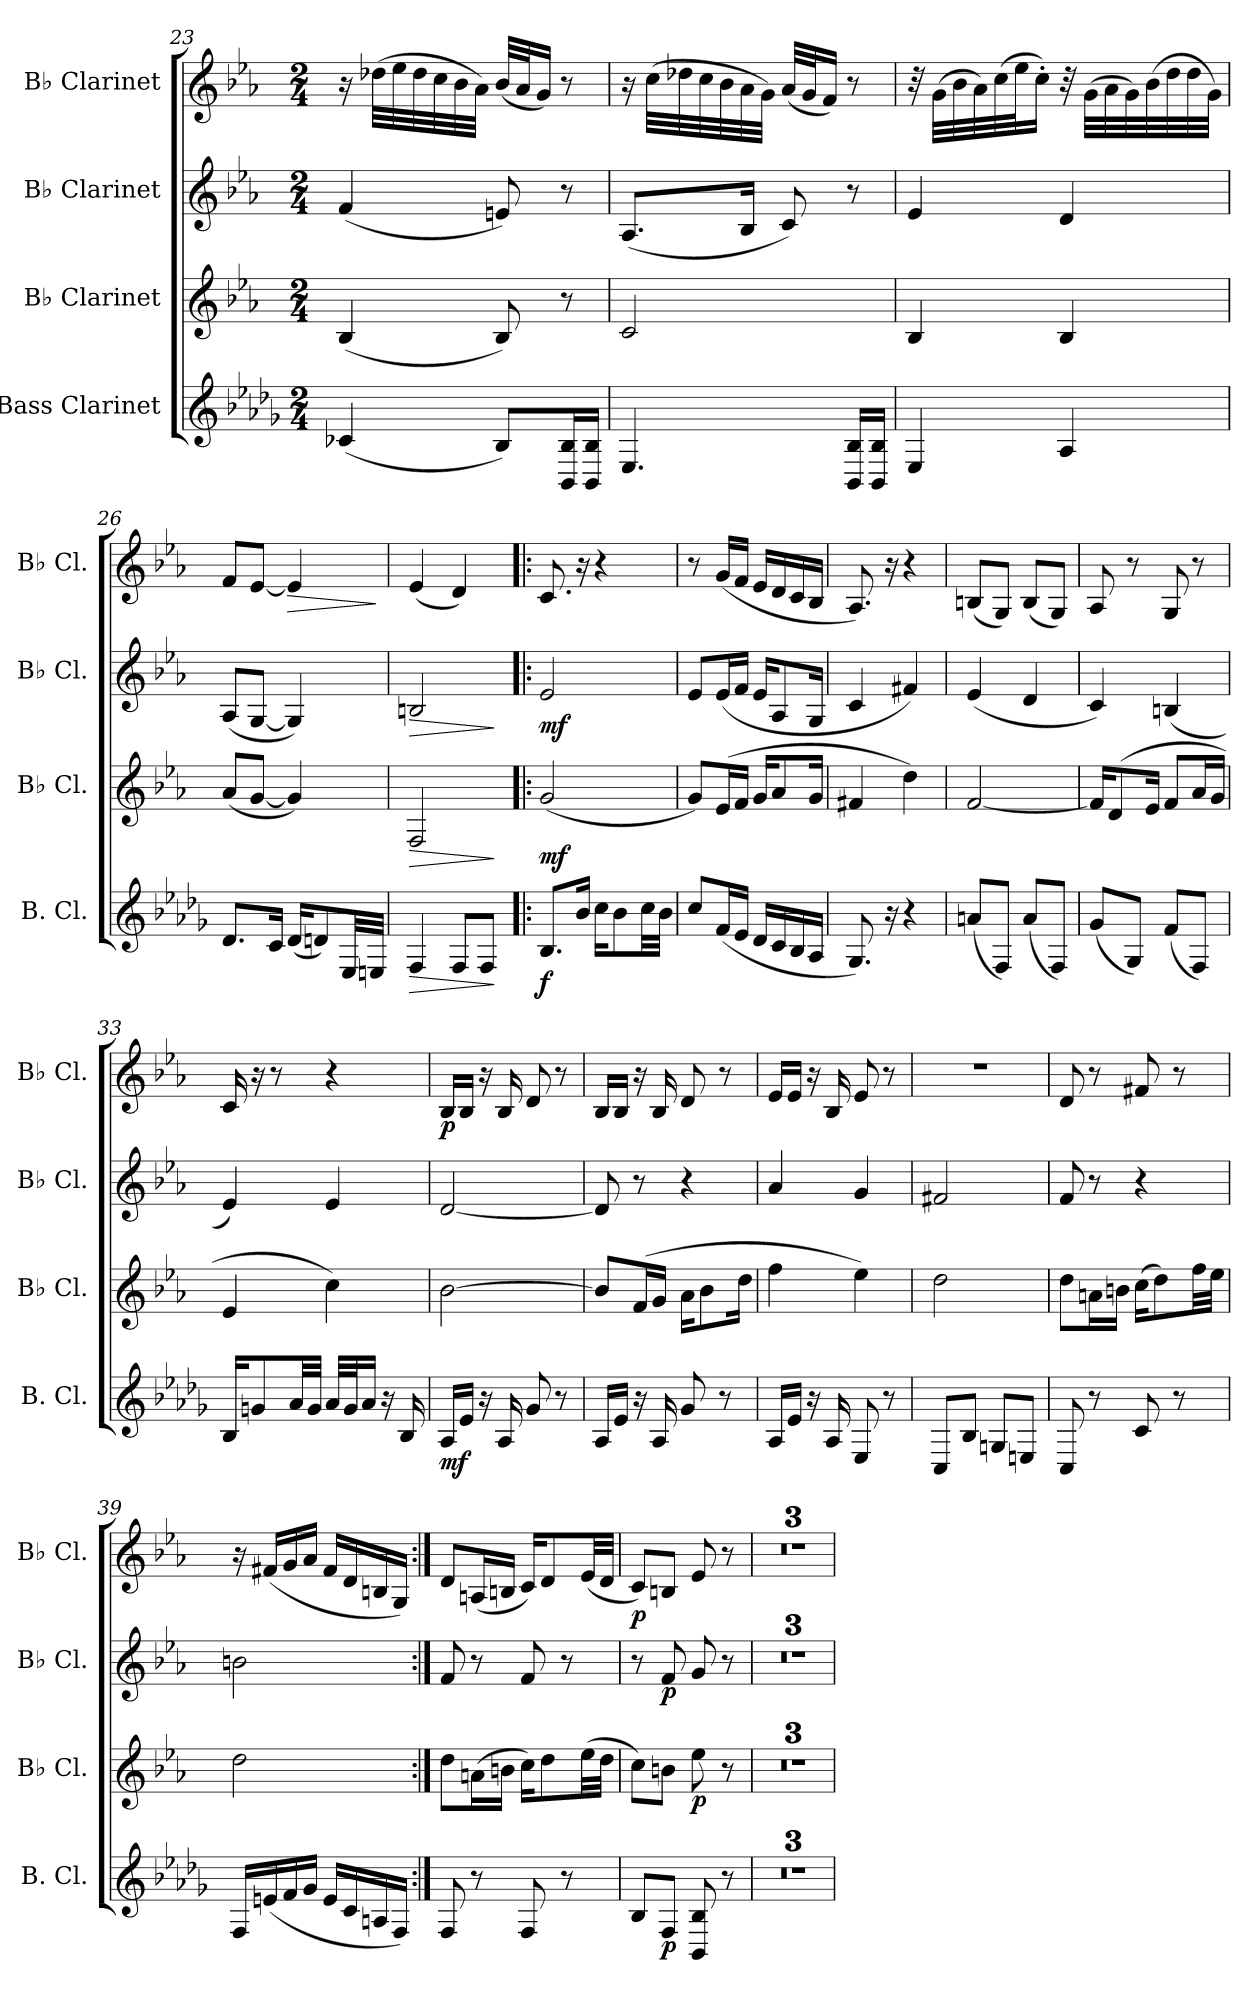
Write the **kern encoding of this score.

**kern	**dynam	**kern	**dynam	**kern	**dynam	**kern	**dynam
*part4	*part4	*part3	*part3	*part2	*part2	*part1	*part1
*staff4	*staff4	*staff3	*staff3	*staff2	*staff2	*staff1	*staff1
*I"Bass Clarinet	*	*I"B♭ Clarinet	*	*I"B♭ Clarinet	*	*I"B♭ Clarinet	*
*I'B. Cl.	*	*I'B♭ Cl.	*	*I'B♭ Cl.	*	*I'B♭ Cl.	*
!!LO:PB:g=z
*clefG2	*	*clefG2	*	*clefG2	*	*clefG2	*
*ITrd8c14	*	*ITrd1c2	*	*ITrd1c2	*	*ITrd1c2	*
*k[b-e-a-d-g-]	*	*k[b-e-a-d-g-]	*	*k[b-e-a-d-g-]	*	*k[b-e-a-d-g-]	*
*M2/4	*	*M2/4	*	*M2/4	*	*M2/4	*
=23	=23	=23	=23	=23	=23	=23	=23
(<4C-X/	.	(<4A-/	.	(<4e-/	.	16r	.
.	.	.	.	.	.	(>32cc-X\LLL	.
.	.	.	.	.	.	32dd-\	.
.	.	.	.	.	.	32cc-\	.
.	.	.	.	.	.	32b-\	.
.	.	.	.	.	.	32a-\	.
.	.	.	.	.	.	32g-\JJJ)	.
8BB-/L)	.	8A-/)	.	8dn/)	.	(<32a-/LLL	.
.	.	.	.	.	.	32g-/J	.
.	.	.	.	.	.	16f/JJ)	.
16BBB-/ 16BB-/L	.	8r	.	8r	.	8r	.
16BBB-/ 16BB-/JJ	.	.	.	.	.	.	.
=24	=24	=24	=24	=24	=24	=24	=24
4.EE-/	.	2B-/	.	(<8.G-/L	.	16r	.
.	.	.	.	.	.	(>32b-\LLL	.
.	.	.	.	.	.	32cc-X\	.
.	.	.	.	.	.	32b-\	.
.	.	.	.	.	.	32a-\	.
.	.	.	.	16A-/Jk	.	32g-\	.
.	.	.	.	.	.	32f\JJJ)	.
.	.	.	.	8B-/)	.	(<32g-/LLL	.
.	.	.	.	.	.	32f/J	.
.	.	.	.	.	.	16e-/JJ)	.
16BBB-/ 16BB-/LL	.	.	.	8r	.	8r	.
16BBB-/ 16BB-/JJ	.	.	.	.	.	.	.
=25	=25	=25	=25	=25	=25	=25	=25
4EE-/	.	4A-/	.	4d-/	.	32r	.
.	.	.	.	.	.	(>32f\LLL	.
.	.	.	.	.	.	32a-\	.
.	.	.	.	.	.	32g-\)	.
.	.	.	.	.	.	(>32b-\	.
.	.	.	.	.	.	32dd-\J	.
.	.	.	.	.	.	16b-'\JJ)	.
4AA-/	.	4A-/	.	4c/	.	32r	.
.	.	.	.	.	.	(>32f\LLL	.
.	.	.	.	.	.	32g-\	.
.	.	.	.	.	.	32f\)	.
.	.	.	.	.	.	(>32a-\	.
.	.	.	.	.	.	32cc\	.
.	.	.	.	.	.	32cc\	.
.	.	.	.	.	.	32f\JJJ)	.
!!LO:LB:g=z
=26	=26	=26	=26	=26	=26	=26	=26
8.D-/L	.	(<8g-/L	.	(<8G-/L	.	8e-/L	.
.	.	[8f/J	.	[8F/J	.	[8d-/J	.
16C/Jk	.	.	.	.	.	.	.
!	!	!	!	!	!	!	!LO:HP:b
(<16D-/KL	.	4f/])	.	4F/])	.	4d-/]	>
8Dn/)	.	.	.	.	.	.	.
32EE-/LL	.	.	.	.	.	.	.
32EEn/JJJ	.	.	.	.	.	.	.
.	.	.	.	.	.	.	]
=27	=27	=27	=27	=27	=27	=27	=27
!	!LO:HP:b	!	!LO:HP:b	!	!LO:HP:b	!	!
4FF/	>	2E-/	>	2An/	>	(<4d-/	.
8FF/L	.	.	.	.	.	4c/)	.
8FF/J	.	.	.	.	.	.	.
.	]	.	]	.	]	.	.
=28!|:	=28!|:	=28!|:	=28!|:	=28!|:	=28!|:	=28!|:	=28!|:
!	!LO:DY:b	!	!LO:DY:b	!	!LO:DY:b	!	!
8.BB-/L	f	(<2f/	mf	2d-/	mf	8.B-/	.
16B-/Jk	.	.	.	.	.	16r	.
16c\KL	.	.	.	.	.	4r	.
8B-\	.	.	.	.	.	.	.
32c\LL	.	.	.	.	.	.	.
32B-\JJJ	.	.	.	.	.	.	.
=29	=29	=29	=29	=29	=29	=29	=29
8c/L	.	8f/L)	.	8d-/L	.	8r	.
(<16F/L	.	(>16d-/L	.	(>16d-/L	.	(<16f/LL	.
16E-/JJ	.	16e-/JJ	.	16e-/JJ	.	16e-/JJ	.
16D-/LL	.	16f/KL	.	16d-/KL	.	16d-/LL	.
16C/	.	8g-/	.	8G-/	.	16c/	.
16BB-/	.	.	.	.	.	16B-/	.
16AA-/JJ	.	16f/Jk	.	16F/Jk	.	16A-/JJ	.
=30	=30	=30	=30	=30	=30	=30	=30
8.GG-/)	.	4en/	.	4B-/	.	8.G-/)	.
16r	.	.	.	.	.	16r	.
4r	.	4cc\)	.	4en/)	.	4r	.
=31	=31	=31	=31	=31	=31	=31	=31
(<8An/L	.	[2e-/	.	(<4d-/	.	(<8An/L	.
8FF/J)	.	.	.	.	.	8F/J)	.
(<8A/L	.	.	.	4c/	.	(<8A/L	.
8FF/J)	.	.	.	.	.	8F/J)	.
=32	=32	=32	=32	=32	=32	=32	=32
(<8G-/L	.	16e-/KL]	.	4B-/)	.	8G-/	.
.	.	(>8c/	.	.	.	.	.
8GG-/J)	.	.	.	.	.	8r	.
.	.	16d-/Jk	.	.	.	.	.
(<8F/L	.	8e-/L	.	(<4An/	.	8F/	.
8FF/J)	.	16g-/L	.	.	.	8r	.
.	.	16f/JJ	.	.	.	.	.
!!LO:LB:g=z
=33	=33	=33	=33	=33	=33	=33	=33
16BB-/KL	.	4d-/	.	4d-/)	.	16B-/	.
8Gn/	.	.	.	.	.	16r	.
.	.	.	.	.	.	8r	.
32A-/LL	.	.	.	.	.	.	.
32G/JJJ	.	.	.	.	.	.	.
32A-/LLL	.	4b-\)	.	4d-/	.	4r	.
32G/J	.	.	.	.	.	.	.
16A-/JJ	.	.	.	.	.	.	.
16r	.	.	.	.	.	.	.
16BB-/	.	.	.	.	.	.	.
=34	=34	=34	=34	=34	=34	=34	=34
!	!LO:DY:b	!	!	!	!	!	!LO:DY:b
16AA-/LL	mf	[2a-\	.	[2c/	.	16A-/LL	p
16E-/JJ	.	.	.	.	.	16A-/JJ	.
16r	.	.	.	.	.	16r	.
16AA-/	.	.	.	.	.	16A-/	.
8G-/	.	.	.	.	.	8c/	.
8r	.	.	.	.	.	8r	.
=35	=35	=35	=35	=35	=35	=35	=35
16AA-/LL	.	8a-/L]	.	8c/]	.	16A-/LL	.
16E-/JJ	.	.	.	.	.	16A-/JJ	.
16r	.	(>16e-/L	.	8r	.	16r	.
16AA-/	.	16f/JJ	.	.	.	16A-/	.
8G-/	.	16g-\KL	.	4r	.	8c/	.
.	.	8a-\	.	.	.	.	.
8r	.	.	.	.	.	8r	.
.	.	16cc\Jk	.	.	.	.	.
=36	=36	=36	=36	=36	=36	=36	=36
16AA-/LL	.	4ee-\	.	4g-/	.	16d-/LL	.
16E-/JJ	.	.	.	.	.	16d-/JJ	.
16r	.	.	.	.	.	16r	.
16AA-/	.	.	.	.	.	16A-/	.
8EE-/	.	4dd-\)	.	4f/	.	8d-/	.
8r	.	.	.	.	.	8r	.
=37	=37	=37	=37	=37	=37	=37	=37
8CC/L	.	2cc\	.	2en/	.	2r	.
8BB-/J	.	.	.	.	.	.	.
8GGn/L	.	.	.	.	.	.	.
8EEn/J	.	.	.	.	.	.	.
!!LO:PB:g=z
=38	=38	=38	=38	=38	=38	=38	=38
8CC/	.	8cc\L	.	8e-/	.	8c/	.
8r	.	16gn\L	.	8r	.	8r	.
.	.	16an\JJ	.	.	.	.	.
8C/	.	(>16b-\KL	.	4r	.	8en/	.
.	.	8cc\)	.	.	.	.	.
8r	.	.	.	.	.	8r	.
.	.	32ee-\LL	.	.	.	.	.
.	.	32dd-\JJJ	.	.	.	.	.
=39	=39	=39	=39	=39	=39	=39	=39
16FF/LL	.	2cc\	.	2an\	.	16r	.
(<16En/	.	.	.	.	.	(<16en/LL	.
16F/	.	.	.	.	.	16f/	.
16G-/JJ	.	.	.	.	.	16g-/JJ	.
16E/LL	.	.	.	.	.	16e/LL	.
16C/	.	.	.	.	.	16c/	.
16AAn/	.	.	.	.	.	16An/	.
16FF/JJ)	.	.	.	.	.	16F/JJ)	.
=40:|!	=40:|!	=40:|!	=40:|!	=40:|!	=40:|!	=40:|!	=40:|!
8FF/	.	8cc\L	.	8e-/	.	8c/L	.
8r	.	(>16gn\L	.	8r	.	(<16Gn/L	.
.	.	16an\JJ	.	.	.	16An/JJ	.
8FF/	.	16b-\KL)	.	8e-/	.	16B-/KL)	.
.	.	8cc\	.	.	.	8c/	.
8r	.	.	.	8r	.	.	.
.	.	(>32dd-\LL	.	.	.	(<32d-/LL	.
.	.	32cc\JJJ	.	.	.	32c/JJJ	.
=41	=41	=41	=41	=41	=41	=41	=41
!	!	!	!	!	!	!	!LO:DY:b
8BB-/L	.	8b-\L)	.	8r	.	8B-/L)	p
!	!LO:DY:b	!	!	!	!LO:DY:b	!	!
8FF/J	p	8an\J	.	8e-/	p	8An/J	.
!	!	!	!LO:DY:b	!	!	!	!
8BBB-/ 8BB-/	.	8dd-\	p	8f/	.	8d-/	.
8r	.	8r	.	8r	.	8r	.
=42	=42	=42	=42	=42	=42	=42	=42
2r	.	2r	.	2r	.	2r	.
=43	=43	=43	=43	=43	=43	=43	=43
2r	.	2r	.	2r	.	2r	.
=44	=44	=44	=44	=44	=44	=44	=44
2r	.	2r	.	2r	.	2r	.
=	=	=	=	=	=	=	=
*-	*-	*-	*-	*-	*-	*-	*-
